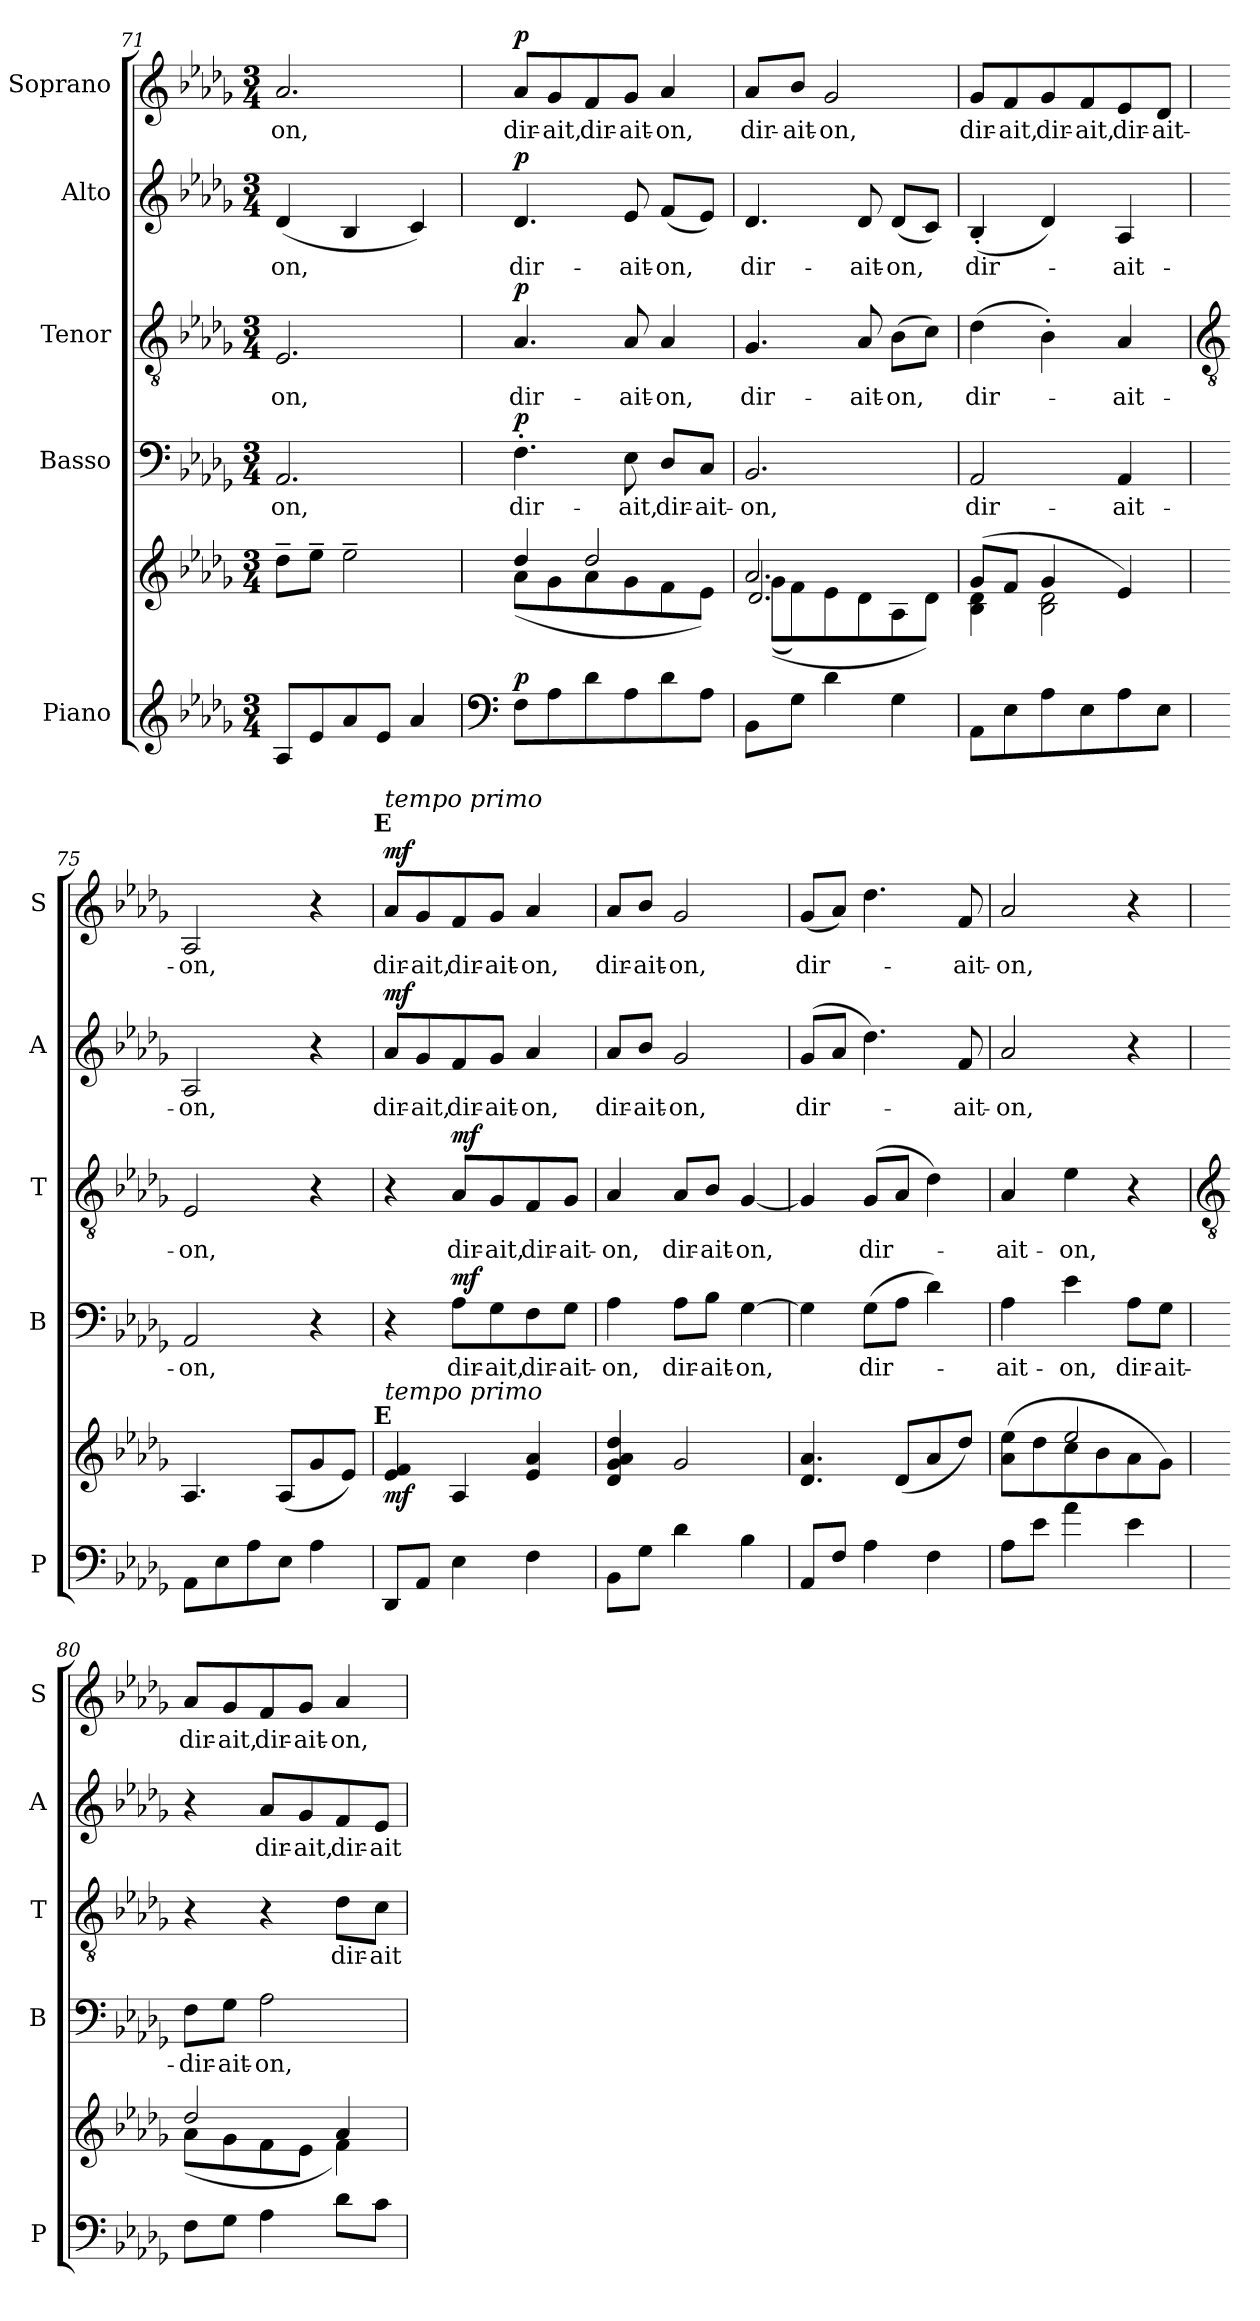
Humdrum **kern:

**kern	**kern	**dynam	**kern	**text	**dynam	**kern	**text	**dynam	**kern	**text	**dynam	**kern	**text	**dynam
*part5	*part5	*part5	*part4	*part4	*part4	*part3	*part3	*part3	*part2	*part2	*part2	*part1	*part1	*part1
*staff6	*staff5	*staff5/6	*staff4	*staff4	*staff4	*staff3	*staff3	*staff3	*staff2	*staff2	*staff2	*staff1	*staff1	*staff1
*I"Piano	*	*	*I"Basso	*	*	*I"Tenor	*	*	*I"Alto	*	*	*I"Soprano	*	*
*I'P	*	*	*I'B	*	*	*I'T	*	*	*I'A	*	*	*I'S	*	*
*clefG2	*clefG2	*	*clefF4	*	*	*clefGv2	*	*	*clefG2	*	*	*clefG2	*	*
*k[b-e-a-d-g-]	*k[b-e-a-d-g-]	*	*k[b-e-a-d-g-]	*	*	*k[b-e-a-d-g-]	*	*	*k[b-e-a-d-g-]	*	*	*k[b-e-a-d-g-]	*	*
*D-:	*D-:	*	*D-:	*	*	*D-:	*	*	*D-:	*	*	*D-:	*	*
*M3/4	*M3/4	*	*M3/4	*	*	*M3/4	*	*	*M3/4	*	*	*M3/4	*	*
=71	=71	=71	=71	=71	=71	=71	=71	=71	=71	=71	=71	=71	=71	=71
*	*^	*	*	*	*	*	*	*	*	*	*	*	*	*
*	*	*^	*	*	*	*	*	*	*	*	*	*	*	*	*
!	!	!	!	!	!	!LO:LY:b	!	!	!LO:LY:b	!	!	!LO:LY:b	!	!	!LO:LY:b	!
8A-L	8dd-~\L	2ryy	2ryy	.	2.AA-	-on,	.	2.E-	-on,	.	(<4d-	-on,	.	2.a-	-on,	.
8e-	8ee-~\J	.	.	.	.	.	.	.	.	.	.	.	.	.	.	.
8a-	2ee-~\	.	.	.	.	.	.	.	.	.	4B-	.	.	.	.	.
8e-J	.	.	.	.	.	.	.	.	.	.	.	.	.	.	.	.
4a-	.	4ryy	4ryy	.	.	.	.	.	.	.	4c)	.	.	.	.	.
=72	=72	=72	=72	=72	=72	=72	=72	=72	=72	=72	=72	=72	=72	=72	=72	=72
*clefF4	*	*	*	*	*	*	*	*	*	*	*	*	*	*	*	*
!	!	!	!	!LO:DY:a=2	!	!LO:LY:b	!LO:DY:a	!	!LO:LY:b	!LO:DY:a	!	!LO:LY:b	!LO:DY:a	!	!LO:LY:b	!LO:DY:a
8FL	4dd-/	(<8a-\L	2ryy	p	4.F'	dir-	p	4.A-	dir-	p	4.d-	dir-	p	8a-L	dir-	p
!	!	!	!	!	!	!	!	!	!	!	!	!	!	!	!LO:LY:b	!
8A-	.	8g-\	.	.	.	.	.	.	.	.	.	.	.	8g-	-ait,	.
!	!	!	!	!	!	!	!	!	!	!	!	!	!	!	!LO:LY:b	!
8d-	2dd-/	8a-\	.	.	.	.	.	.	.	.	.	.	.	8f	dir-	.
!	!	!	!	!	!	!LO:LY:b	!	!	!LO:LY:b	!	!	!LO:LY:b	!	!	!LO:LY:b	!
8A-	.	8g-\	.	.	8E-	-ait,	.	8A-	-ait-	.	8e-	-ait-	.	8g-J	-ait-	.
!	!	!	!	!	!	!LO:LY:b	!	!	!LO:LY:b	!	!	!LO:LY:b	!	!	!LO:LY:b	!
8d-	.	8f\	4ryy	.	8D-L	dir-	.	4A-	-on,	.	(<8fL	-on,	.	4a-	-on,	.
!	!	!	!	!	!	!LO:LY:b	!	!	!	!	!	!	!	!	!	!
8A-J	.	8e-\J)	.	.	8CJ	-ait-	.	.	.	.	8e-J)	.	.	.	.	.
=73	=73	=73	=73	=73	=73	=73	=73	=73	=73	=73	=73	=73	=73	=73	=73	=73
!	!	!	!	!	!	!LO:LY:b	!	!	!LO:LY:b	!	!	!LO:LY:b	!	!	!LO:LY:b	!
8BB-L	2.a-/	((>8g-\L	2.d-/	.	2.BB-	-on,	.	4.G-	dir-	.	4.d-	dir-	.	8a-L	dir-	.
!	!	!	!	!	!	!	!	!	!	!	!	!	!	!	!LO:LY:b	!
8G-J	.	8f\)	.	.	.	.	.	.	.	.	.	.	.	8b-J	-ait-	.
!	!	!	!	!	!	!	!	!	!	!	!	!	!	!	!LO:LY:b	!
4d-	.	8e-\	.	.	.	.	.	.	.	.	.	.	.	2g-	-on,	.
!	!	!	!	!	!	!	!	!	!LO:LY:b	!	!	!LO:LY:b	!	!	!	!
.	.	8d-\	.	.	.	.	.	8A-	-ait-	.	8d-	-ait-	.	.	.	.
!	!	!	!	!	!	!	!	!	!LO:LY:b	!	!	!LO:LY:b	!	!	!	!
4G-	.	8A-\	.	.	.	.	.	(>8B-L	-on,	.	(8d-L	-on,	.	.	.	.
.	.	8d-\J)	.	.	.	.	.	8cJ)	.	.	8cJ)	.	.	.	.	.
=74	=74	=74	=74	=74	=74	=74	=74	=74	=74	=74	=74	=74	=74	=74	=74	=74
!	!	!	!	!	!	!LO:LY:b	!	!	!LO:LY:b	!	!	!LO:LY:b	!	!	!LO:LY:b	!
8AA-L	(>8g-/L	4B-\ 4d-\	2ryy	.	2AA-	dir-	.	(>4d-	dir-	.	(<4B-'	dir-	.	8g-L	dir-	.
!	!	!	!	!	!	!	!	!	!	!	!	!	!	!	!LO:LY:b	!
8E-	8f/J	.	.	.	.	.	.	.	.	.	.	.	.	8f	-ait,	.
!	!	!	!	!	!	!	!	!	!	!	!	!	!	!	!LO:LY:b	!
8A-	4g-/	2B-\ 2d-\	.	.	.	.	.	4B-')	.	.	4d-)	.	.	8g-	dir-	.
!	!	!	!	!	!	!	!	!	!	!	!	!	!	!	!LO:LY:b	!
8E-	.	.	.	.	.	.	.	.	.	.	.	.	.	8f	-ait,	.
!	!	!	!	!	!	!LO:LY:b	!	!	!LO:LY:b	!	!	!LO:LY:b	!	!	!LO:LY:b	!
8A-	4e-/)	.	4ryy	.	4AA-	-ait-	.	4A-	-ait-	.	4A-	-ait-	.	8e-	dir-	.
!	!	!	!	!	!	!	!	!	!	!	!	!	!	!	!LO:LY:b	!
8E-J	.	.	.	.	.	.	.	.	.	.	.	.	.	8d-J	-ait-	.
*	*v	*v	*v	*	*	*	*	*	*	*	*	*	*	*	*	*
!!LO:LB:g=z
=75	=75	=75	=75	=75	=75	=75	=75	=75	=75	=75	=75	=75	=75	=75
*	*	*	*	*	*	*clefGv2	*	*	*	*	*	*	*	*
*	*^	*	*	*	*	*	*	*	*	*	*	*	*	*
!	!	!	!	!	!LO:LY:b	!	!	!LO:LY:b	!	!	!LO:LY:b	!	!	!LO:LY:b	!
8AA-L	4.A-/	2ryy	.	2AA-	-on,	.	2E-	-on,	.	2A-	-on,	.	2A-	-on,	.
8E-	.	.	.	.	.	.	.	.	.	.	.	.	.	.	.
8A-	.	.	.	.	.	.	.	.	.	.	.	.	.	.	.
8E-J	(8A-/L	.	.	.	.	.	.	.	.	.	.	.	.	.	.
4A-	8g-/	4ryy	.	4r	.	.	4r	.	.	4r	.	.	4r	.	.
.	8e-/J)	.	.	.	.	.	.	.	.	.	.	.	.	.	.
!	!	!	!	!	!	!	!	!	!	!	!	!	!LO:TX:a:B:t=E	!	!
!	!LO:TX:a:B:t=E	!	!	!	!	!	!	!	!	!	!	!	!	!	!
=76	=76	=76	=76	=76	=76	=76	=76	=76	=76	=76	=76	=76	=76	=76	=76
!	!	!	!	!	!	!	!	!	!	!	!	!	!LO:TX:a:i:t=tempo primo	!	!
!	!LO:TX:a:i:t=tempo primo	!	!	!	!	!	!	!	!	!	!	!	!	!	!
!	!	!	!LO:DY:b	!	!	!	!	!	!	!	!LO:LY:b	!LO:DY:a	!	!LO:LY:b	!LO:DY:a
8DD-L	4e-/ 4f/	2ryy	mf	4r	.	.	4r	.	.	8a-L	dir-	mf	8a-L	dir-	mf
!	!	!	!	!	!	!	!	!	!	!	!LO:LY:b	!	!	!LO:LY:b	!
8AA-J	.	.	.	.	.	.	.	.	.	8g-	-ait,	.	8g-	-ait,	.
!	!	!	!	!	!LO:LY:b	!LO:DY:a	!	!LO:LY:b	!LO:DY:a	!	!LO:LY:b	!	!	!LO:LY:b	!
4E-	4A-/	.	.	8A-L	dir-	mf	8A-L	dir-	mf	8f	dir-	.	8f	dir-	.
!	!	!	!	!	!LO:LY:b	!	!	!LO:LY:b	!	!	!LO:LY:b	!	!	!LO:LY:b	!
.	.	.	.	8G-	-ait,	.	8G-	-ait,	.	8g-J	-ait-	.	8g-J	-ait-	.
!	!	!	!	!	!LO:LY:b	!	!	!LO:LY:b	!	!	!LO:LY:b	!	!	!LO:LY:b	!
4F	4e-/ 4a-/	4ryy	.	8F	dir-	.	8F	dir-	.	4a-	-on,	.	4a-	-on,	.
!	!	!	!	!	!LO:LY:b	!	!	!LO:LY:b	!	!	!	!	!	!	!
.	.	.	.	8G-J	-ait-	.	8G-J	-ait-	.	.	.	.	.	.	.
=77	=77	=77	=77	=77	=77	=77	=77	=77	=77	=77	=77	=77	=77	=77	=77
!	!	!	!	!	!LO:LY:b	!	!	!LO:LY:b	!	!	!LO:LY:b	!	!	!LO:LY:b	!
8BB-L	4d-/ 4g-/ 4a-/ 4dd-/	2ryy	.	4A-	-on,	.	4A-	-on,	.	8a-L	dir-	.	8a-L	dir-	.
!	!	!	!	!	!	!	!	!	!	!	!LO:LY:b	!	!	!LO:LY:b	!
8G-J	.	.	.	.	.	.	.	.	.	8b-J	-ait-	.	8b-J	-ait-	.
!	!	!	!	!	!LO:LY:b	!	!	!LO:LY:b	!	!	!LO:LY:b	!	!	!LO:LY:b	!
4d-	2g-/	.	.	8A-L	dir-	.	8A-L	dir-	.	2g-	-on,	.	2g-	-on,	.
!	!	!	!	!	!LO:LY:b	!	!	!LO:LY:b	!	!	!	!	!	!	!
.	.	.	.	8B-J	-ait-	.	8B-J	-ait-	.	.	.	.	.	.	.
!	!	!	!	!	!LO:LY:b	!	!	!LO:LY:b	!	!	!	!	!	!	!
4B-	.	4ryy	.	[4G-	-on,	.	[4G-	-on,	.	.	.	.	.	.	.
=78	=78	=78	=78	=78	=78	=78	=78	=78	=78	=78	=78	=78	=78	=78	=78
!	!	!	!	!	!	!	!	!	!	!	!LO:LY:b	!	!	!LO:LY:b	!
8AA-L	4.d-/ 4.a-/	2ryy	.	4G-]	.	.	4G-]	.	.	(8g-L	dir-	.	(8g-L	dir-	.
8FJ	.	.	.	.	.	.	.	.	.	8a-J	.	.	8a-J)	.	.
!	!	!	!	!	!LO:LY:b	!	!	!LO:LY:b	!	!	!	!	!	!	!
4A-	.	.	.	(>8G-L	dir-	.	(8G-L	dir-	.	4.dd-)	.	.	4.dd-	.	.
.	(8d-/L	.	.	8A-J	.	.	8A-J	.	.	.	.	.	.	.	.
4F	8a-/	4ryy	.	4d-)	.	.	4d-)	.	.	.	.	.	.	.	.
!	!	!	!	!	!	!	!	!	!	!	!LO:LY:b	!	!	!LO:LY:b	!
.	8dd-/J)	.	.	.	.	.	.	.	.	8f	-ait-	.	8f	-ait-	.
=79	=79	=79	=79	=79	=79	=79	=79	=79	=79	=79	=79	=79	=79	=79	=79
!	!	!	!	!	!LO:LY:b	!	!	!LO:LY:b	!	!	!LO:LY:b	!	!	!LO:LY:b	!
8A-L	4ryy	(<8a-\ 8ee-\L	.	4A-	-ait-	.	4A-	-ait-	.	2a-	-on,	.	2a-	-on,	.
8e-J	.	8dd-\	.	.	.	.	.	.	.	.	.	.	.	.	.
!	!	!	!	!	!LO:LY:b	!	!	!LO:LY:b	!	!	!	!	!	!	!
4a-	2ee-/	8cc\	.	4e-	-on,	.	4e-	-on,	.	.	.	.	.	.	.
.	.	8b-\	.	.	.	.	.	.	.	.	.	.	.	.	.
!	!	!	!	!	!LO:LY:b	!	!	!	!	!	!	!	!	!	!
4e-	.	8a-\	.	8A-L	dir-	.	4r	.	.	4r	.	.	4r	.	.
!	!	!	!	!	!LO:LY:b	!	!	!	!	!	!	!	!	!	!
.	.	8g-\J)	.	8G-J	-ait-	.	.	.	.	.	.	.	.	.	.
!!LO:LB:g=z
=80	=80	=80	=80	=80	=80	=80	=80	=80	=80	=80	=80	=80	=80	=80	=80
*	*	*	*	*	*	*	*clefGv2	*	*	*	*	*	*	*	*
*^	*	*	*	*	*	*	*	*	*	*	*	*	*	*	*
!	!	!	!	!	!	!LO:LY:b	!	!	!	!	!	!	!	!	!LO:LY:b	!
*	*	*	*	*	*^	*	*	*	*	*	*	*	*	*	*	*
8F\L	2ryy	2dd-/	(<8a-\L	.	8F\L	2ryy	-dir-	.	4r	.	.	4r	.	.	8a-L	dir-	.
!	!	!	!	!	!	!	!LO:LY:b	!	!	!	!	!	!	!	!	!LO:LY:b	!
8G-\J	.	.	8g-\	.	8G-\J	.	-ait-	.	.	.	.	.	.	.	8g-	-ait,	.
!	!	!	!	!	!	!	!LO:LY:b	!	!	!	!	!	!LO:LY:b	!	!	!LO:LY:b	!
4A-\	.	.	8f\	.	2A-\	.	-on,	.	4r	.	.	8a-L	dir-	.	8f	dir-	.
!	!	!	!	!	!	!	!	!	!	!	!	!	!LO:LY:b	!	!	!LO:LY:b	!
.	.	.	8e-\J	.	.	.	.	.	.	.	.	8g-	-ait,	.	8g-J	-ait-	.
!	!	!	!	!	!	!	!	!	!	!LO:LY:b	!	!	!LO:LY:b	!	!	!LO:LY:b	!
8d-\L	4ryy	4a-/	4f\)	.	.	4ryy	.	.	8d-L	dir-	.	8f	dir-	.	4a-	-on,	.
!	!	!	!	!	!	!	!	!	!	!LO:LY:b	!	!	!LO:LY:b	!	!	!	!
8c\J	.	.	.	.	.	.	.	.	8cJ	-ait-	.	8e-J	-ait-	.	.	.	.
*v	*v	*	*	*	*v	*v	*	*	*	*	*	*	*	*	*	*	*
*	*v	*v	*	*	*	*	*	*	*	*	*	*	*	*	*
=	=	=	=	=	=	=	=	=	=	=	=	=	=	=
*-	*-	*-	*-	*-	*-	*-	*-	*-	*-	*-	*-	*-	*-	*-
